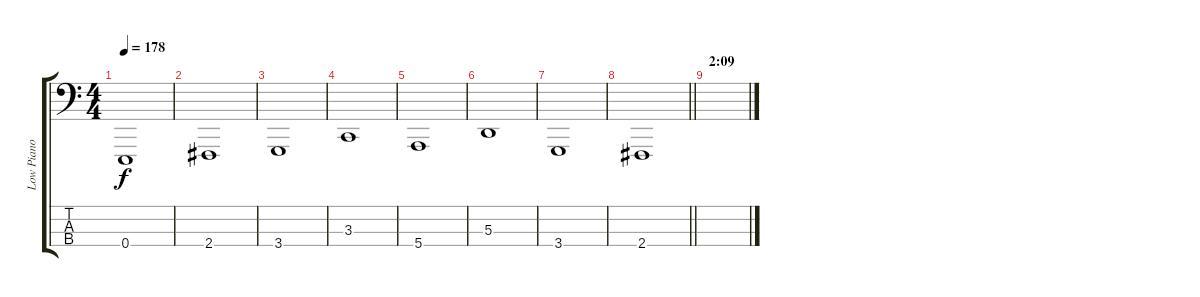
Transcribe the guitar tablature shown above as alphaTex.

\track ("Low Piano" "Low Piano") {instrument acousticgrandpiano}
\staff {score tabs}
\tuning (G2 D2 A1 E1) {hide}
\ts (4 4)
\tempo 178
\clef f4
\ks c
0.4.1{dy f} |
2.4.1 |
3.4.1 |
3.3.1 |
5.4.1 |
5.3.1 |
3.4.1 |
\barLineRight lightlight
2.4.1 |
\section ("" "2:09")
